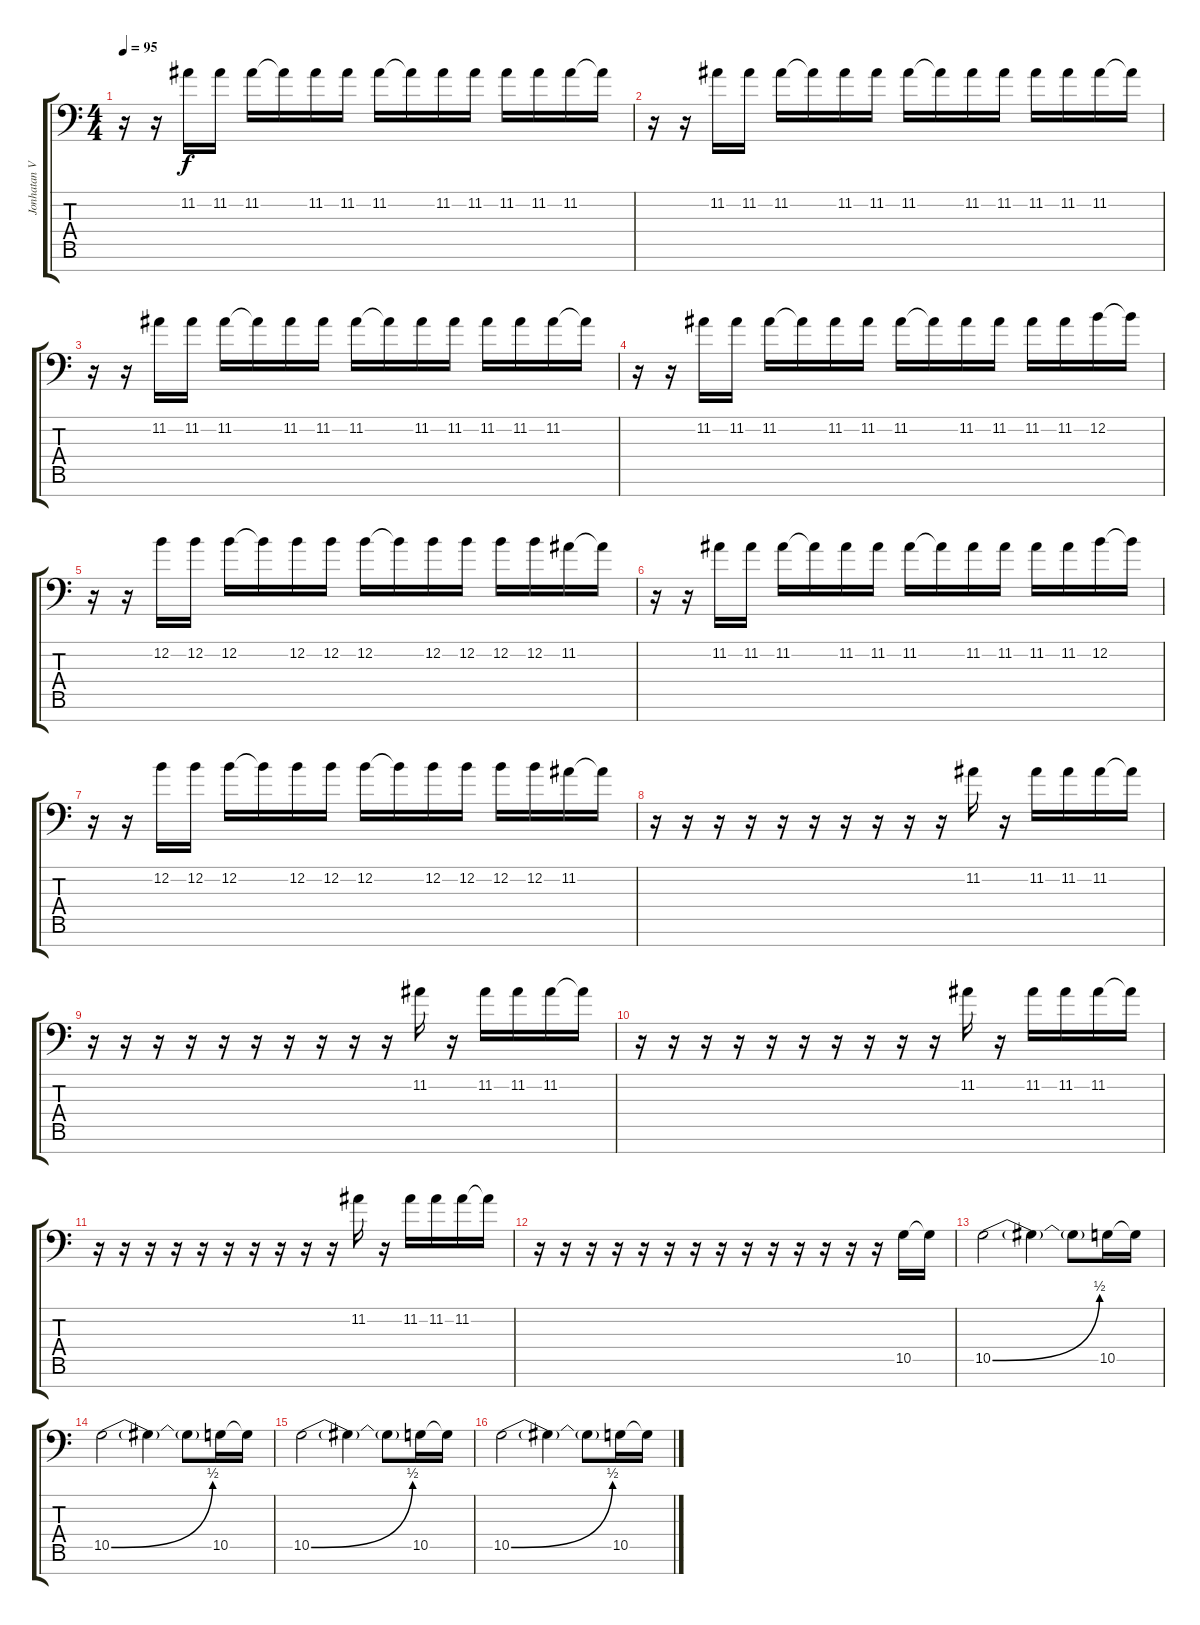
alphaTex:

\track ("Jonhatan Vocal" "Jonhatan V") {instrument lead8bassandlead}
\staff {score tabs}
\tuning (E4 B3 G3 D3 A2 E2 C-1) {hide}
\ts (4 4)
\tempo 95
\clef f4
\ks c
r.16{dy f} r.16 11.2.16 11.2.16 11.2.16 11.2{t}.16 11.2.16 11.2.16 11.2.16 11.2{t}.16 11.2.16 11.2.16 11.2.16 11.2.16 11.2.16 11.2{t}.16 |
r.16 r.16 11.2.16 11.2.16 11.2.16 11.2{t}.16 11.2.16 11.2.16 11.2.16 11.2{t}.16 11.2.16 11.2.16 11.2.16 11.2.16 11.2.16 11.2{t}.16 |
r.16 r.16 11.2.16 11.2.16 11.2.16 11.2{t}.16 11.2.16 11.2.16 11.2.16 11.2{t}.16 11.2.16 11.2.16 11.2.16 11.2.16 11.2.16 11.2{t}.16 |
r.16 r.16 11.2.16 11.2.16 11.2.16 11.2{t}.16 11.2.16 11.2.16 11.2.16 11.2{t}.16 11.2.16 11.2.16 11.2.16 11.2.16 12.2.16 12.2{t}.16 |
r.16 r.16 12.2.16 12.2.16 12.2.16 12.2{t}.16 12.2.16 12.2.16 12.2.16 12.2{t}.16 12.2.16 12.2.16 12.2.16 12.2.16 11.2.16 11.2{t}.16 |
r.16 r.16 11.2.16 11.2.16 11.2.16 11.2{t}.16 11.2.16 11.2.16 11.2.16 11.2{t}.16 11.2.16 11.2.16 11.2.16 11.2.16 12.2.16 12.2{t}.16 |
r.16 r.16 12.2.16 12.2.16 12.2.16 12.2{t}.16 12.2.16 12.2.16 12.2.16 12.2{t}.16 12.2.16 12.2.16 12.2.16 12.2.16 11.2.16 11.2{t}.16 |
r.16 r.16 r.16 r.16 r.16 r.16 r.16 r.16 r.16 r.16 11.2.16 r.16 11.2.16 11.2.16 11.2.16 11.2{t}.16 |
r.16 r.16 r.16 r.16 r.16 r.16 r.16 r.16 r.16 r.16 11.2.16 r.16 11.2.16 11.2.16 11.2.16 11.2{t}.16 |
r.16 r.16 r.16 r.16 r.16 r.16 r.16 r.16 r.16 r.16 11.2.16 r.16 11.2.16 11.2.16 11.2.16 11.2{t}.16 |
r.16 r.16 r.16 r.16 r.16 r.16 r.16 r.16 r.16 r.16 11.2.16 r.16 11.2.16 11.2.16 11.2.16 11.2{t}.16 |
r.16 r.16 r.16 r.16 r.16 r.16 r.16 r.16 r.16 r.16 r.16 r.16 r.16 r.16 10.5.16 10.5{t}.16 |
10.5{be (bend 0 0 60 2)}.2 10.5{t}.4 10.5{t}.8 10.5.16 10.5{t}.16 |
10.5{be (bend 0 0 60 2)}.2 10.5{t}.4 10.5{t}.8 10.5.16 10.5{t}.16 |
10.5{be (bend 0 0 60 2)}.2 10.5{t}.4 10.5{t}.8 10.5.16 10.5{t}.16 |
10.5{be (bend 0 0 60 2)}.2 10.5{t}.4 10.5{t}.8 10.5.16 10.5{t}.16
